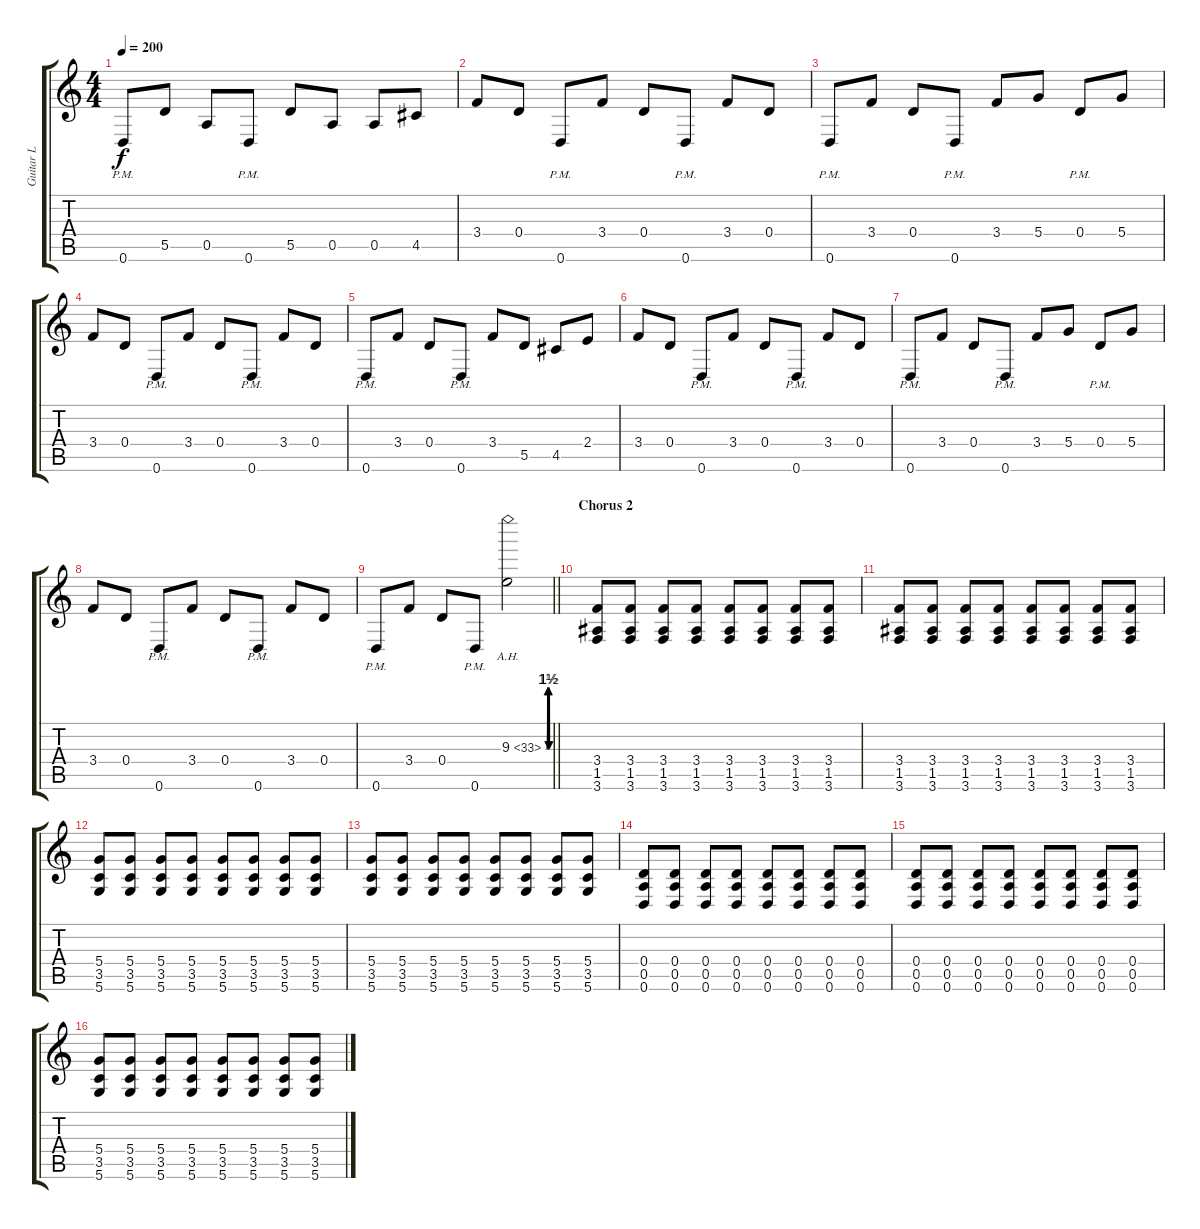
\track ("Guitar L" "Guitar L") {instrument overdrivenguitar}
\staff {score tabs}
\tuning (E4 B3 G3 D3 A2 D2) {hide}
\ts (4 4)
\tempo 200
\clef g2
\ks c
0.6{pm}.8{dy f} 5.5.8 0.5.8 0.6{pm}.8 5.5.8 0.5.8 0.5.8 4.5.8 |
3.4.8 0.4.8 0.6{pm}.8 3.4.8 0.4.8 0.6{pm}.8 3.4.8 0.4.8 |
0.6{pm}.8 3.4.8 0.4.8 0.6{pm}.8 3.4.8 5.4.8 0.4{pm}.8 5.4.8 |
3.4.8 0.4.8 0.6{pm}.8 3.4.8 0.4.8 0.6{pm}.8 3.4.8 0.4.8 |
0.6{pm}.8 3.4.8 0.4.8 0.6{pm}.8 3.4.8 5.5.8 4.5.8 2.4.8 |
3.4.8 0.4.8 0.6{pm}.8 3.4.8 0.4.8 0.6{pm}.8 3.4.8 0.4.8 |
0.6{pm}.8 3.4.8 0.4.8 0.6{pm}.8 3.4.8 5.4.8 0.4{pm}.8 5.4.8 |
3.4.8 0.4.8 0.6{pm}.8 3.4.8 0.4.8 0.6{pm}.8 3.4.8 0.4.8 |
\barLineRight lightlight
0.6{pm}.8 3.4.8 0.4.8 0.6{pm}.8 9.3{be (custom 0 0 15 0 30 6 40 0 50 6 60 0) ah 24}.2 |
\section ("" "Chorus 2")
(3.4 1.5 3.6).8 (3.4 1.5 3.6).8 (3.4 1.5 3.6).8 (3.4 1.5 3.6).8 (3.4 1.5 3.6).8 (3.4 1.5 3.6).8 (3.4 1.5 3.6).8 (3.4 1.5 3.6).8 |
(3.4 1.5 3.6).8 (3.4 1.5 3.6).8 (3.4 1.5 3.6).8 (3.4 1.5 3.6).8 (3.4 1.5 3.6).8 (3.4 1.5 3.6).8 (3.4 1.5 3.6).8 (3.4 1.5 3.6).8 |
(5.4 3.5 5.6).8 (5.4 3.5 5.6).8 (5.4 3.5 5.6).8 (5.4 3.5 5.6).8 (5.4 3.5 5.6).8 (5.4 3.5 5.6).8 (5.4 3.5 5.6).8 (5.4 3.5 5.6).8 |
(5.4 3.5 5.6).8 (5.4 3.5 5.6).8 (5.4 3.5 5.6).8 (5.4 3.5 5.6).8 (5.4 3.5 5.6).8 (5.4 3.5 5.6).8 (5.4 3.5 5.6).8 (5.4 3.5 5.6).8 |
(0.4 0.5 0.6).8 (0.4 0.5 0.6).8 (0.4 0.5 0.6).8 (0.4 0.5 0.6).8 (0.4 0.5 0.6).8 (0.4 0.5 0.6).8 (0.4 0.5 0.6).8 (0.4 0.5 0.6).8 |
(0.4 0.5 0.6).8 (0.4 0.5 0.6).8 (0.4 0.5 0.6).8 (0.4 0.5 0.6).8 (0.4 0.5 0.6).8 (0.4 0.5 0.6).8 (0.4 0.5 0.6).8 (0.4 0.5 0.6).8 |
(5.4 3.5 5.6).8 (5.4 3.5 5.6).8 (5.4 3.5 5.6).8 (5.4 3.5 5.6).8 (5.4 3.5 5.6).8 (5.4 3.5 5.6).8 (5.4 3.5 5.6).8 (5.4 3.5 5.6).8
